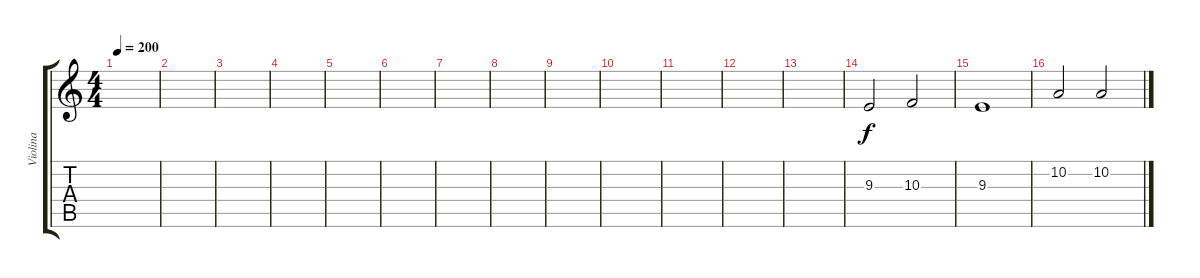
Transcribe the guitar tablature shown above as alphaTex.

\track ("Violina" "Violina") {instrument violin}
\staff {score tabs}
\tuning (E4 B3 G3 D3 A2 E2) {hide}
\ts (4 4)
\tempo 200
\clef g2
\ks c
|
|
|
|
|
|
|
|
|
|
|
|
|
9.3.2{volume 9} 10.3.2 |
9.3.1 |
10.2.2 10.2.2
